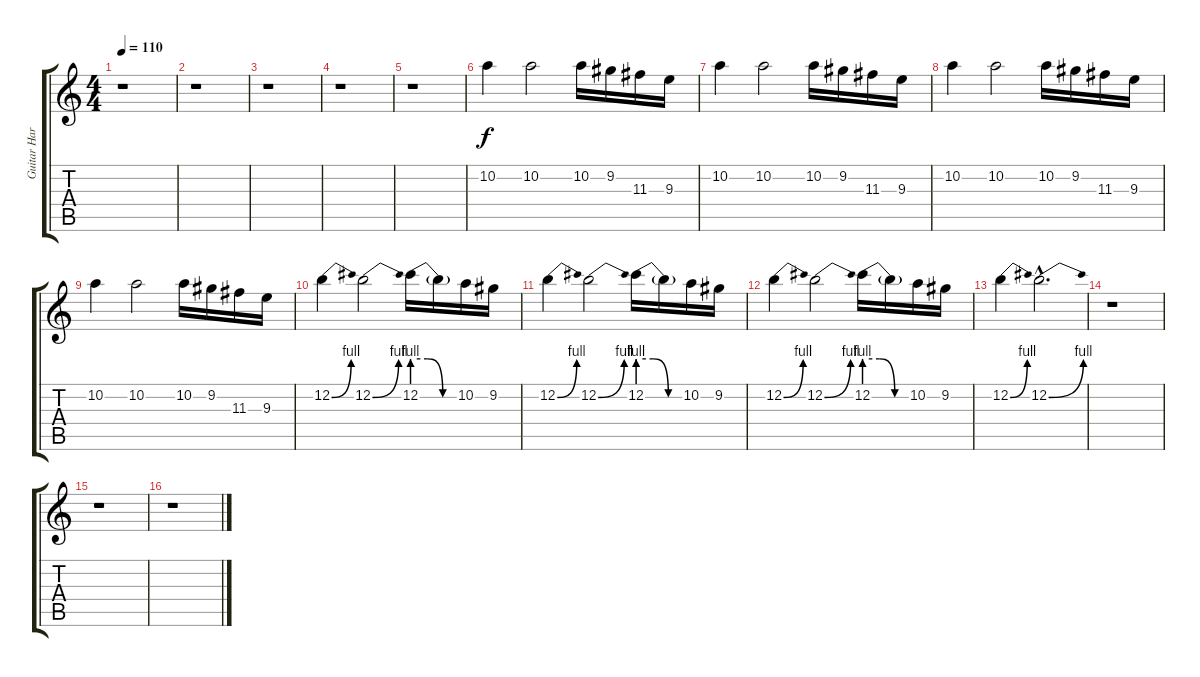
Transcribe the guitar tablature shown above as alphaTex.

\track ("Guitar Harm." "Guitar Har") {instrument distortionguitar}
\staff {score tabs}
\tuning (E4 B3 G3 D3 A2 E2) {hide}
\ts (4 4)
\tempo 110
\clef g2
\ks c
r.1{dy f} |
r.1 |
r.1 |
r.1 |
r.1 |
10.2.4 10.2.2 10.2.16 9.2.16 11.3.16 9.3.16 |
10.2.4 10.2.2 10.2.16 9.2.16 11.3.16 9.3.16 |
10.2.4 10.2.2 10.2.16 9.2.16 11.3.16 9.3.16 |
10.2.4 10.2.2 10.2.16 9.2.16 11.3.16 9.3.16 |
12.2{be (bend 0 0 60 4)}.4 12.2{be (bend 0 0 60 4)}.2 12.2{be (custom 0 4 20 4 40 0 60 0)}.16 12.2{t}.16 10.2.16 9.2.16 |
12.2{be (bend 0 0 60 4)}.4 12.2{be (bend 0 0 60 4)}.2 12.2{be (custom 0 4 20 4 40 0 60 0)}.16 12.2{t}.16 10.2.16 9.2.16 |
12.2{be (bend 0 0 60 4)}.4 12.2{be (bend 0 0 60 4)}.2 12.2{be (custom 0 4 20 4 40 0 60 0)}.16 12.2{t}.16 10.2.16 9.2.16 |
12.2{be (bend 0 0 60 4)}.4 12.2{be (bend 0 0 60 4) hac}.2{d} |
r.1 |
r.1 |
r.1
